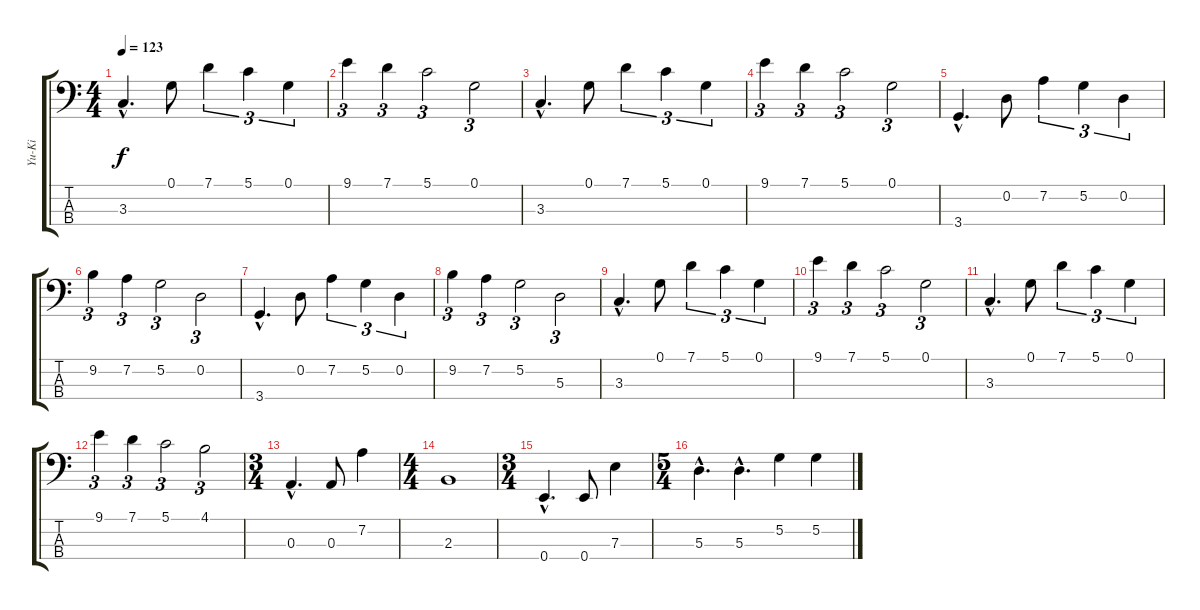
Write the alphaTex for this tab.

\track ("Yu-Ki" "Yu-Ki") {instrument fretlessbass}
\staff {score tabs}
\tuning (G2 D2 A1 E1) {hide}
\ts (4 4)
\tempo 123
\clef f4
\ks c
3.3{hac}.4{d dy f} 0.1.8 7.1.4{tu (3 2)} 5.1.4{tu (3 2)} 0.1.4{tu (3 2)} |
9.1.4{tu (3 2)} 7.1.4{tu (3 2)} 5.1.2{tu (3 2)} 0.1.2{tu (3 2)} |
3.3{hac}.4{d} 0.1.8 7.1.4{tu (3 2)} 5.1.4{tu (3 2)} 0.1.4{tu (3 2)} |
9.1.4{tu (3 2)} 7.1.4{tu (3 2)} 5.1.2{tu (3 2)} 0.1.2{tu (3 2)} |
3.4{hac}.4{d} 0.2.8 7.2.4{tu (3 2)} 5.2.4{tu (3 2)} 0.2.4{tu (3 2)} |
9.2.4{tu (3 2)} 7.2.4{tu (3 2)} 5.2.2{tu (3 2)} 0.2.2{tu (3 2)} |
3.4{hac}.4{d} 0.2.8 7.2.4{tu (3 2)} 5.2.4{tu (3 2)} 0.2.4{tu (3 2)} |
9.2.4{tu (3 2)} 7.2.4{tu (3 2)} 5.2.2{tu (3 2)} 5.3.2{tu (3 2)} |
3.3{hac}.4{d} 0.1.8 7.1.4{tu (3 2)} 5.1.4{tu (3 2)} 0.1.4{tu (3 2)} |
9.1.4{tu (3 2)} 7.1.4{tu (3 2)} 5.1.2{tu (3 2)} 0.1.2{tu (3 2)} |
3.3{hac}.4{d} 0.1.8 7.1.4{tu (3 2)} 5.1.4{tu (3 2)} 0.1.4{tu (3 2)} |
9.1.4{tu (3 2)} 7.1.4{tu (3 2)} 5.1.2{tu (3 2)} 4.1.2{tu (3 2)} |
\ts (3 4)
0.3{hac}.4{d} 0.3.8 7.2.4 |
\ts (4 4)
2.3.1 |
\ts (3 4)
0.4{hac}.4{d} 0.4.8 7.3.4 |
\ts (5 4)
5.3{hac}.4{d} 5.3{hac}.4{d} 5.2.4 5.2.4
